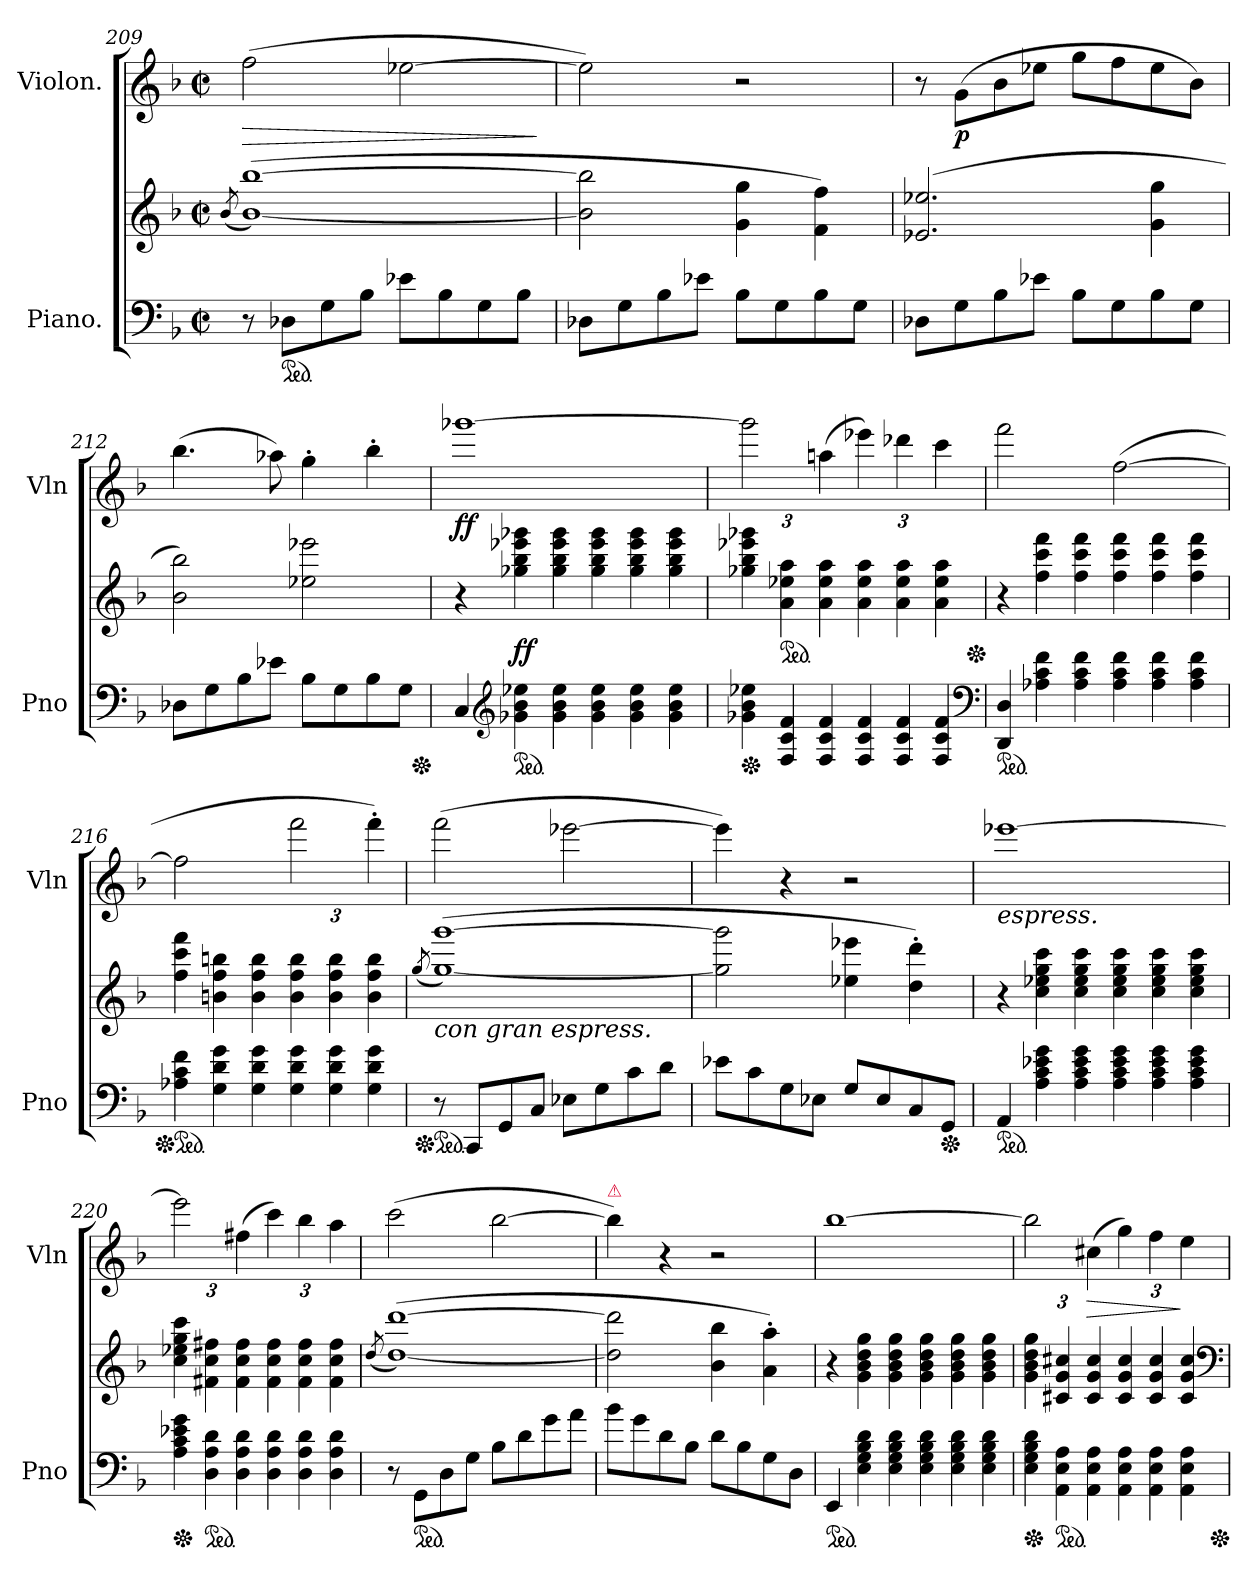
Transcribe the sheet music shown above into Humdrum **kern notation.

**kern	**kern	**dynam	**kern	**dynam
*part2	*part2	*part2	*part1	*part1
*staff3	*staff2	*staff2/3	*staff1	*staff1
*I"Piano.	*	*	*I"Violon.	*
*I'Pno	*	*	*I'Vln	*
*clefF4	*clefG2	*	*clefG2	*
*k[b-]	*k[b-]	*	*k[b-]	*
*M2/2	*M2/2	*	*M2/2	*
*met(c|)	*met(c|)	*	*met(c|)	*
=209	=209	=209	=209	=209
.	(<8qb-/	.	.	.
!	!	!	!	!LO:HP:b
8r	([1b- [1bb-)	.	(2ff\	>
*ped	*	*	*	*
8D-X\L	.	.	.	.
8G\	.	.	.	.
8B-\J	.	.	.	.
8e-X\L	.	.	[2ee-X\	.
8B-\	.	.	.	.
8G\	.	.	.	.
8B-\J	.	.	.	.
.	.	.	.	]
=210	=210	=210	=210	=210
8D-X\L	2b-]\ 2bb-]\	.	2ee-\])	.
8G\	.	.	.	.
8B-\	.	.	.	.
8e-X\J	.	.	.	.
8B-\L	4g\ 4gg\	.	2r	.
8G\	.	.	.	.
8B-\	4f\ 4ff\)	.	.	.
8G\J	.	.	.	.
=211	=211	=211	=211	=211
8D-X\L	(2.e-X/ 2.ee-X/	.	8r	.
8G\	.	.	(8g\L	p
8B-\	.	.	8b-\	.
8e-X\J	.	.	8ee-X\J	.
8B-\L	.	.	8gg\L	.
8G\	.	.	8ff\	.
8B-\	4g\ 4gg\	.	8ee-\	.
8G\J	.	.	8b-\J)	.
=212	=212	=212	=212	=212
8D-X\L	2b-\ 2bb-\)	.	(4.bb-\	.
8G\	.	.	.	.
8B-\	.	.	.	.
8e-X\J	.	.	8aa-X\)	.
8B-\L	2ee-X\ 2eee-X\	.	4gg'\	.
8G\	.	.	.	.
8B-\	.	.	4bb-'\	.
8G\J	.	.	.	.
*Xped	*	*	*	*
=213	=213	=213	=213	=213
*Xtuplet	*Xtuplet	*	*	*
6C/	6r	.	[1ggg-X	ff
*clefG2	*	*	*	*
*ped	*	*	*	*
6g-X\ 6b-\ 6ee-X\	6gg-X\ 6bb-\ 6eee-X\ 6ggg-X\	ff	.	.
6g-\ 6b-\ 6ee-\	6gg-\ 6bb-\ 6eee-\ 6ggg-\	.	.	.
6g-\ 6b-\ 6ee-\	6gg-\ 6bb-\ 6eee-\ 6ggg-\	.	.	.
6g-\ 6b-\ 6ee-\	6gg-\ 6bb-\ 6eee-\ 6ggg-\	.	.	.
6g-\ 6b-\ 6ee-\	6gg-\ 6bb-\ 6eee-\ 6ggg-\	.	.	.
=214	=214	=214	=214	=214
*	*	*	*Xbrackettup	*
*Xped	*	*	*	*
6g-X\ 6b-\ 6ee-X\	6gg-X\ 6bb-\ 6eee-X\ 6ggg-X\	.	3ggg-\]	.
*	*ped	*	*	*
6F/ 6c/ 6f/	6a\ 6ee-X\ 6aa\	.	.	.
6F/ 6c/ 6f/	6a\ 6ee-\ 6aa\	.	(6aan\	.
6F/ 6c/ 6f/	6a\ 6ee-\ 6aa\	.	6eee-X\)	.
6F/ 6c/ 6f/	6a\ 6ee-\ 6aa\	.	6ddd-X\	.
6F/ 6c/ 6f/	6a\ 6ee-\ 6aa\	.	6ccc\	.
*clefF4	*	*	*	*
*	*Xped	*	*	*
=215	=215	=215	=215	=215
*ped	*	*	*	*
6DD/ 6D/	6r	.	2fff\	.
6A-X\ 6c\ 6f\	6ff\ 6ccc\ 6fff\	.	.	.
6A-\ 6c\ 6f\	6ff\ 6ccc\ 6fff\	.	.	.
6A-\ 6c\ 6f\	6ff\ 6ccc\ 6fff\	.	([2ff\	.
6A-\ 6c\ 6f\	6ff\ 6ccc\ 6fff\	.	.	.
6A-\ 6c\ 6f\	6ff\ 6ccc\ 6fff\	.	.	.
=216	=216	=216	=216	=216
*Xped	*	*	*	*
*ped	*	*	*	*
6A-X\ 6c\ 6f\	6ff\ 6ccc\ 6fff\	.	2ff\]	.
6G\ 6d\ 6g\	6bn\ 6ff\ 6bbn\	.	.	.
6G\ 6d\ 6g\	6b\ 6ff\ 6bb\	.	.	.
6G\ 6d\ 6g\	6b\ 6ff\ 6bb\	.	3fff\	.
6G\ 6d\ 6g\	6b\ 6ff\ 6bb\	.	.	.
6G\ 6d\ 6g\	6b\ 6ff\ 6bb\	.	6fff'\)	.
=217	=217	=217	=217	=217
.	(<8qgg/	.	.	.
!	!LO:TX:b:i:t=con gran espress.	!	!	!
*Xped	*	*	*	*
*ped	*	*	*	*
8r	([1gg [1ggg)	.	(2fff\	.
8CC/L	.	.	.	.
8GG/	.	.	.	.
8C/J	.	.	.	.
8E-X\L	.	.	[2eee-X\	.
8G\	.	.	.	.
8c\	.	.	.	.
8d\J	.	.	.	.
=218	=218	=218	=218	=218
8e-X\L	2gg]\ 2ggg]\	.	4eee-\])	.
8c\	.	.	.	.
8G\	.	.	4r	.
8E-X\J	.	.	.	.
8G/L	4ee-X\ 4eee-X\	.	2r	.
8E-/	.	.	.	.
8C/	4dd'\ 4ddd'\)	.	.	.
*Xped	*	*	*	*
8GG/J	.	.	.	.
=219	=219	=219	=219	=219
!	!	!	!LO:TX:b:i:t=espress.	!
*ped	*	*	*	*
6AA/	6r	.	[1eee-X	.
6A\ 6c\ 6e-X\ 6g\	6cc\ 6ee-X\ 6gg\ 6ccc\	.	.	.
6A\ 6c\ 6e-\ 6g\	6cc\ 6ee-\ 6gg\ 6ccc\	.	.	.
6A\ 6c\ 6e-\ 6g\	6cc\ 6ee-\ 6gg\ 6ccc\	.	.	.
6A\ 6c\ 6e-\ 6g\	6cc\ 6ee-\ 6gg\ 6ccc\	.	.	.
6A\ 6c\ 6e-\ 6g\	6cc\ 6ee-\ 6gg\ 6ccc\	.	.	.
=220	=220	=220	=220	=220
*Xped	*	*	*	*
6A\ 6c\ 6e-X\ 6g\	6cc\ 6ee-X\ 6gg\ 6ccc\	.	3eee-\]	.
*ped	*	*	*	*
6D\ 6A\ 6d\	6f#X\ 6cc\ 6ff#X\	.	.	.
6D\ 6A\ 6d\	6f#\ 6cc\ 6ff#\	.	(6ff#X\	.
6D\ 6A\ 6d\	6f#\ 6cc\ 6ff#\	.	6ccc\)	.
6D\ 6A\ 6d\	6f#\ 6cc\ 6ff#\	.	6bb-\	.
6D\ 6A\ 6d\	6f#\ 6cc\ 6ff#\	.	6aa\	.
=221	=221	=221	=221	=221
.	(<8qdd/	.	.	.
8r	([1dd [1ddd)	.	(2ccc\	.
*ped	*	*	*	*
8GG\L	.	.	.	.
8D\	.	.	.	.
8G\J	.	.	.	.
8B-\L	.	.	[2bb-\	.
8d\	.	.	.	.
8g\	.	.	.	.
8a\J	.	.	.	.
=222	=222	=222	=222	=222
!	!	!	!LO:TX:a:color=crimson:t=⚠	!
8b-\L	2dd]\ 2ddd]\	.	4bb-\])	.
8g\	.	.	.	.
8d\	.	.	4r	.
8B-\J	.	.	.	.
8d\L	4b-\ 4bb-\	.	2r	.
8B-\	.	.	.	.
8G\	4a'\ 4aa'\)	.	.	.
8D\J	.	.	.	.
=223	=223	=223	=223	=223
*ped	*	*	*	*
6EE/	6r	.	[1bb-	.
6E\ 6G\ 6B-\ 6d\	6g\ 6b-\ 6dd\ 6gg\	.	.	.
6E\ 6G\ 6B-\ 6d\	6g\ 6b-\ 6dd\ 6gg\	.	.	.
6E\ 6G\ 6B-\ 6d\	6g\ 6b-\ 6dd\ 6gg\	.	.	.
6E\ 6G\ 6B-\ 6d\	6g\ 6b-\ 6dd\ 6gg\	.	.	.
6E\ 6G\ 6B-\ 6d\	6g\ 6b-\ 6dd\ 6gg\	.	.	.
=224	=224	=224	=224	=224
*Xped	*	*	*	*
6E\ 6G\ 6B-\ 6d\	6g\ 6b-\ 6dd\ 6gg\	.	3bb-\]	.
*ped	*	*	*	*
6AA\ 6E\ 6A\	6c#X/ 6g/ 6cc#X/	.	.	.
!	!	!	!	!LO:HP:b
6AA\ 6E\ 6A\	6c#/ 6g/ 6cc#/	.	(6cc#X\	>
6AA\ 6E\ 6A\	6c#/ 6g/ 6cc#/	.	6gg\)	.
6AA\ 6E\ 6A\	6c#/ 6g/ 6cc#/	.	6ff\	.
6AA\ 6E\ 6A\	6c#/ 6g/ 6cc#/	.	6ee\	]
*	*clefF4	*	*	*
*Xped	*	*	*	*
=	=	=	=	=
*-	*-	*-	*-	*-
